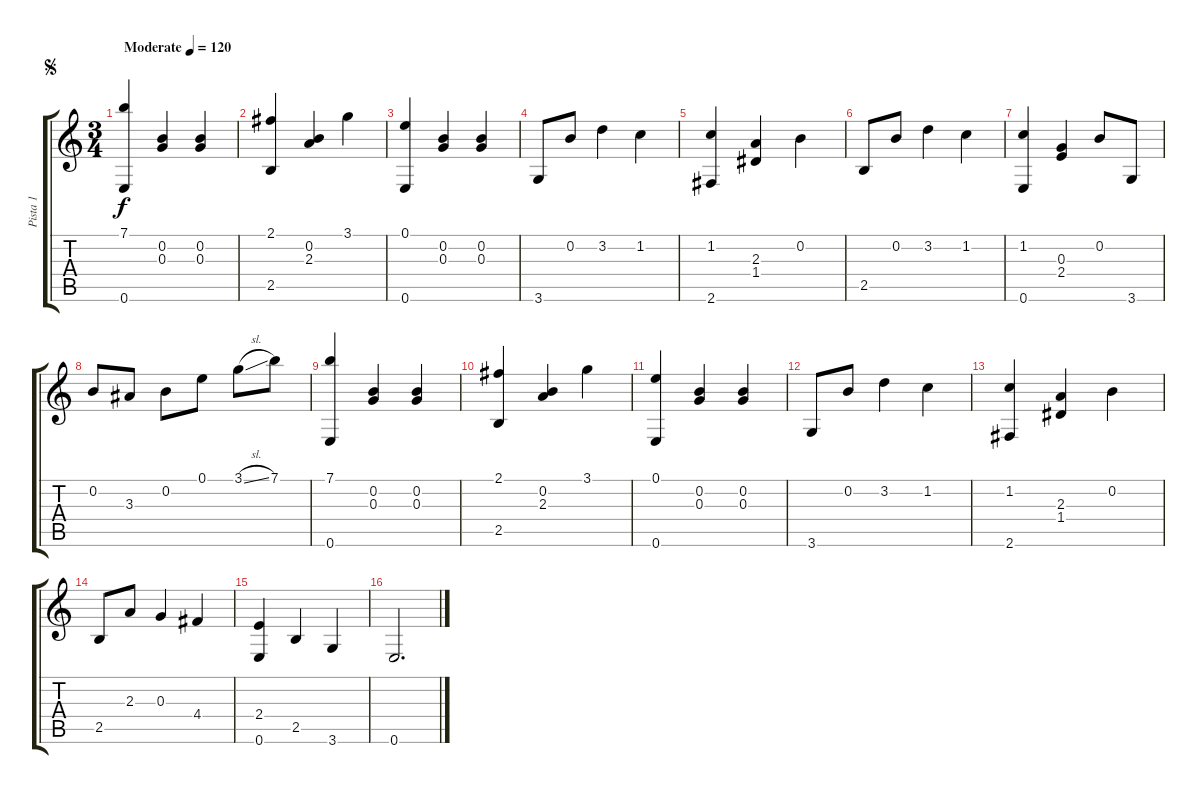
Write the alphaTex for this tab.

\track ("Pista 1" "Pista 1") {instrument acousticguitarnylon}
\staff {score tabs}
\tuning (E4 B3 G3 D3 A2 E2) {hide}
\ts (3 4)
\jump segno
\tempo (120 "Moderate")
\clef g2
\ks c
(7.1 0.6).4{dy f instrument acousticguitarnylon} (0.2 0.3).4 (0.2 0.3).4 |
(2.1 2.5).4 (0.2 2.3).4 3.1.4 |
(0.1 0.6).4 (0.2 0.3).4 (0.2 0.3).4 |
3.6.8 0.2.8 3.2.4 1.2.4 |
(1.2 2.6).4 (2.3 1.4).4 0.2.4 |
2.5.8 0.2.8 3.2.4 1.2.4 |
(1.2 0.6).4 (0.3 2.4).4 0.2.8 3.6.8 |
0.2.8 3.3.8 0.2.8 0.1.8 3.1{sl}.8 7.1.8 |
(7.1 0.6).4 (0.2 0.3).4 (0.2 0.3).4 |
(2.1 2.5).4 (0.2 2.3).4 3.1.4 |
(0.1 0.6).4 (0.2 0.3).4 (0.2 0.3).4 |
3.6.8 0.2.8 3.2.4 1.2.4 |
(1.2 2.6).4 (2.3 1.4).4 0.2.4 |
2.5.8 2.3.8 0.3.4 4.4.4 |
(2.4 0.6).4 2.5.4 3.6.4 |
0.6.2{d}
